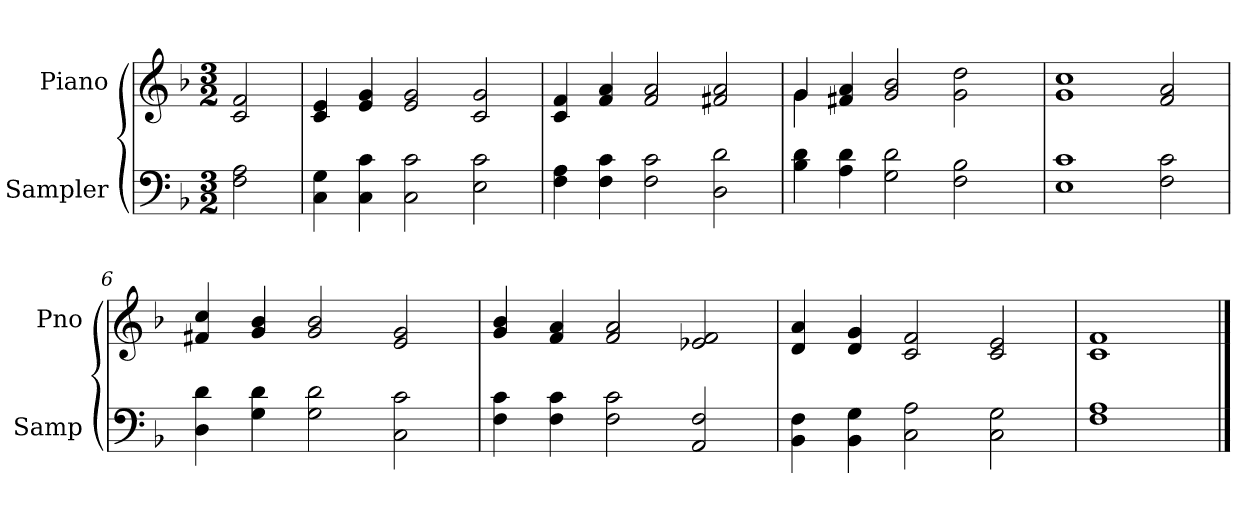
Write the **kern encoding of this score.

**kern	**kern
*part2	*part1
*staff2	*staff1
*I"Sampler	*I"Piano
*I'Samp	*I'Pno
*clefF4	*clefG2
*k[b-]	*k[b-]
*F:	*F:
*M3/2	*M3/2
=1	=1
2F 2A	2c 2f
=2	=2
4C 4G	4c 4e
4C 4c	4e 4g
2C 2c	2e 2g
2E 2c	2c 2g
=3	=3
4F 4A	4c 4f
4F 4c	4f 4a
2F 2c	2f 2a
2D 2d	2f#X 2a
=4	=4
*	*^
4B- 4d	4g/	4g
4A 4d	4f#X 4a	1ryy
2G 2d	2g 2b-	.
2F 2B-	2g 2dd	.
.	.	4ryy
*	*v	*v
=5	=5
1E 1c	1g 1cc
2F 2c	2f 2a
=6	=6
4D 4d	4f#X 4cc
4G 4d	4g 4b-
2G 2d	2g 2b-
2C 2c	2e 2g
=7	=7
4F 4c	4g 4b-
4F 4c	4f 4a
2F 2c	2f 2a
2AA 2F	2e-X 2f
=8	=8
4BB- 4F	4d 4a
4BB- 4G	4d 4g
2C 2A	2c 2f
2C 2G	2c 2e
=9	=9
1F 1A	1c 1f
==	==
*-	*-
